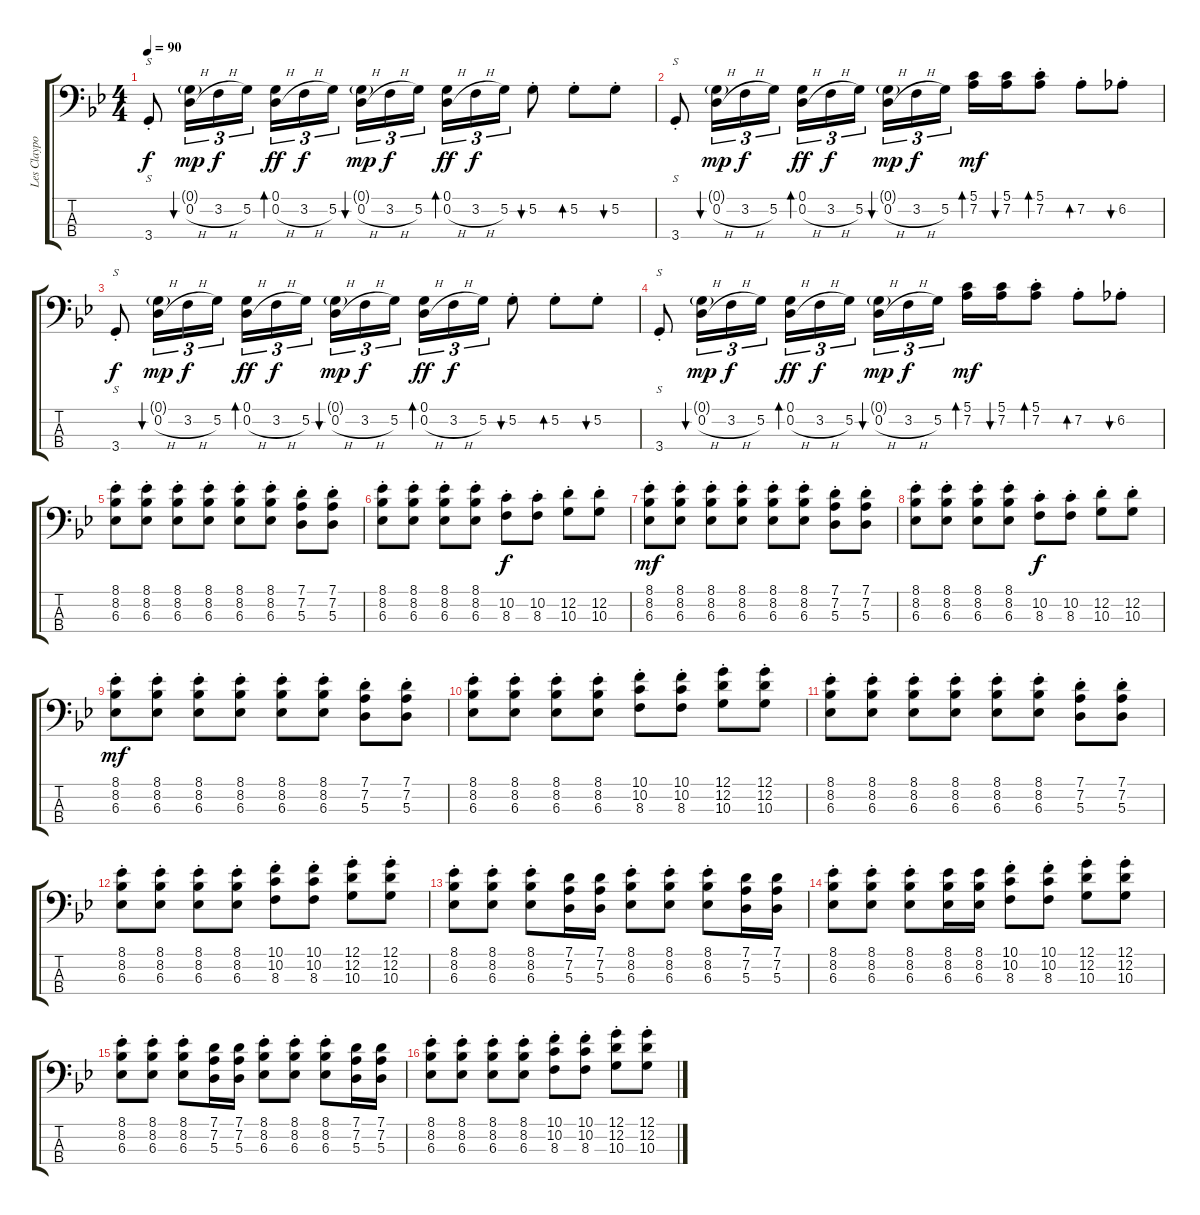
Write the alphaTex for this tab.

\track ("Les Claypool - Bass" "Les Claypo") {instrument slapbass1}
\staff {score tabs}
\tuning (G2 D2 A1 E1) {hide}
\ts (4 4)
\tempo 90
\clef f4
\ks bb
3.4{st}.8{s dy f} (0.1{g} 0.2{h}).16{tu (3 2) bu 60 dy mp} 3.2{h}.16{tu (3 2) dy f} 5.2.16{tu (3 2)} (0.1 0.2{h}).16{tu (3 2) bd 30 dy ff} 3.2{h}.16{tu (3 2) dy f} 5.2.16{tu (3 2)} (0.1{g} 0.2{h}).16{tu (3 2) bu 30 dy mp} 3.2{h}.16{tu (3 2) dy f} 5.2.16{tu (3 2)} (0.1 0.2{h}).16{tu (3 2) bd 30 dy ff} 3.2{h}.16{tu (3 2) dy f} 5.2.16{tu (3 2)} 5.2{st}.8{bu 30} 5.2{st}.8{bd 30} 5.2{st}.8{bu 30} |
3.4{st}.8{s} (0.1{g} 0.2{h}).16{tu (3 2) bu 60 dy mp} 3.2{h}.16{tu (3 2) dy f} 5.2.16{tu (3 2)} (0.1 0.2{h}).16{tu (3 2) bd 30 dy ff} 3.2{h}.16{tu (3 2) dy f} 5.2.16{tu (3 2)} (0.1{g} 0.2{h}).16{tu (3 2) bu 30 dy mp} 3.2{h}.16{tu (3 2) dy f} 5.2.16{tu (3 2)} (5.1 7.2).16{bd 60 dy mf} (5.1 7.2).16{bu 60} (5.1{st} 7.2{st}).8{bd 60} 7.2{st}.8{bd 120} 6.2{st}.8{bu 120} |
3.4{st}.8{s dy f} (0.1{g} 0.2{h}).16{tu (3 2) bu 60 dy mp} 3.2{h}.16{tu (3 2) dy f} 5.2.16{tu (3 2)} (0.1 0.2{h}).16{tu (3 2) bd 30 dy ff} 3.2{h}.16{tu (3 2) dy f} 5.2.16{tu (3 2)} (0.1{g} 0.2{h}).16{tu (3 2) bu 30 dy mp} 3.2{h}.16{tu (3 2) dy f} 5.2.16{tu (3 2)} (0.1 0.2{h}).16{tu (3 2) bd 30 dy ff} 3.2{h}.16{tu (3 2) dy f} 5.2.16{tu (3 2)} 5.2{st}.8{bu 30} 5.2{st}.8{bd 30} 5.2{st}.8{bu 30} |
3.4{st}.8{s} (0.1{g} 0.2{h}).16{tu (3 2) bu 60 dy mp} 3.2{h}.16{tu (3 2) dy f} 5.2.16{tu (3 2)} (0.1 0.2{h}).16{tu (3 2) bd 30 dy ff} 3.2{h}.16{tu (3 2) dy f} 5.2.16{tu (3 2)} (0.1{g} 0.2{h}).16{tu (3 2) bu 30 dy mp} 3.2{h}.16{tu (3 2) dy f} 5.2.16{tu (3 2)} (5.1 7.2).16{bd 60 dy mf} (5.1 7.2).16{bu 60} (5.1{st} 7.2{st}).8{bd 60} 7.2{st}.8{bd 120} 6.2{st}.8{bu 120} |
(8.1{st} 8.2{st} 6.3{st}).8 (8.1{st} 8.2{st} 6.3{st}).8 (8.1{st} 8.2{st} 6.3{st}).8 (8.1{st} 8.2{st} 6.3{st}).8 (8.1{st} 8.2{st} 6.3{st}).8 (8.1{st} 8.2{st} 6.3{st}).8 (7.1{st} 7.2{st} 5.3{st}).8 (7.1{st} 7.2{st} 5.3{st}).8 |
(8.1{st} 8.2{st} 6.3{st}).8 (8.1{st} 8.2{st} 6.3{st}).8 (8.1{st} 8.2{st} 6.3{st}).8 (8.1{st} 8.2{st} 6.3{st}).8 (10.2{st} 8.3{st}).8{dy f} (10.2{st} 8.3{st}).8 (12.2{st} 10.3{st}).8 (12.2{st} 10.3{st}).8 |
(8.1{st} 8.2{st} 6.3{st}).8{dy mf} (8.1{st} 8.2{st} 6.3{st}).8 (8.1{st} 8.2{st} 6.3{st}).8 (8.1{st} 8.2{st} 6.3{st}).8 (8.1{st} 8.2{st} 6.3{st}).8 (8.1{st} 8.2{st} 6.3{st}).8 (7.1{st} 7.2{st} 5.3{st}).8 (7.1{st} 7.2{st} 5.3{st}).8 |
(8.1{st} 8.2{st} 6.3{st}).8 (8.1{st} 8.2{st} 6.3{st}).8 (8.1{st} 8.2{st} 6.3{st}).8 (8.1{st} 8.2{st} 6.3{st}).8 (10.2{st} 8.3{st}).8{dy f} (10.2{st} 8.3{st}).8 (12.2{st} 10.3{st}).8 (12.2{st} 10.3{st}).8 |
(8.1{st} 8.2{st} 6.3{st}).8{dy mf} (8.1{st} 8.2{st} 6.3{st}).8 (8.1{st} 8.2{st} 6.3{st}).8 (8.1{st} 8.2{st} 6.3{st}).8 (8.1{st} 8.2{st} 6.3{st}).8 (8.1{st} 8.2{st} 6.3{st}).8 (7.1{st} 7.2{st} 5.3{st}).8 (7.1{st} 7.2{st} 5.3{st}).8 |
(8.1{st} 8.2{st} 6.3{st}).8 (8.1{st} 8.2{st} 6.3{st}).8 (8.1{st} 8.2{st} 6.3{st}).8 (8.1{st} 8.2{st} 6.3{st}).8 (10.1{st} 10.2{st} 8.3{st}).8 (10.1{st} 10.2{st} 8.3{st}).8 (12.1{st} 12.2{st} 10.3{st}).8 (12.1{st} 12.2{st} 10.3{st}).8 |
(8.1{st} 8.2{st} 6.3{st}).8 (8.1{st} 8.2{st} 6.3{st}).8 (8.1{st} 8.2{st} 6.3{st}).8 (8.1{st} 8.2{st} 6.3{st}).8 (8.1{st} 8.2{st} 6.3{st}).8 (8.1{st} 8.2{st} 6.3{st}).8 (7.1{st} 7.2{st} 5.3{st}).8 (7.1{st} 7.2{st} 5.3{st}).8 |
(8.1{st} 8.2{st} 6.3{st}).8 (8.1{st} 8.2{st} 6.3{st}).8 (8.1{st} 8.2{st} 6.3{st}).8 (8.1{st} 8.2{st} 6.3{st}).8 (10.1{st} 10.2{st} 8.3{st}).8 (10.1{st} 10.2{st} 8.3{st}).8 (12.1{st} 12.2{st} 10.3{st}).8 (12.1{st} 12.2{st} 10.3{st}).8 |
(8.1{st} 8.2{st} 6.3{st}).8 (8.1{st} 8.2{st} 6.3{st}).8 (8.1{st} 8.2{st} 6.3{st}).8 (7.1 7.2 5.3).16 (7.1 7.2 5.3).16 (8.1{st} 8.2{st} 6.3{st}).8 (8.1{st} 8.2{st} 6.3{st}).8 (8.1{st} 8.2{st} 6.3{st}).8 (7.1 7.2 5.3).16 (7.1 7.2 5.3).16 |
(8.1{st} 8.2{st} 6.3{st}).8 (8.1{st} 8.2{st} 6.3{st}).8 (8.1{st} 8.2{st} 6.3{st}).8 (8.1 8.2 6.3).16 (8.1 8.2 6.3).16 (10.1{st} 10.2{st} 8.3{st}).8 (10.1{st} 10.2{st} 8.3{st}).8 (12.1{st} 12.2{st} 10.3{st}).8 (12.1{st} 12.2{st} 10.3{st}).8 |
(8.1{st} 8.2{st} 6.3{st}).8 (8.1{st} 8.2{st} 6.3{st}).8 (8.1{st} 8.2{st} 6.3{st}).8 (7.1 7.2 5.3).16 (7.1 7.2 5.3).16 (8.1{st} 8.2{st} 6.3{st}).8 (8.1{st} 8.2{st} 6.3{st}).8 (8.1{st} 8.2{st} 6.3{st}).8 (7.1 7.2 5.3).16 (7.1 7.2 5.3).16 |
(8.1{st} 8.2{st} 6.3{st}).8 (8.1{st} 8.2{st} 6.3{st}).8 (8.1{st} 8.2{st} 6.3{st}).8 (8.1{st} 8.2{st} 6.3{st}).8 (10.1{st} 10.2{st} 8.3{st}).8 (10.1{st} 10.2{st} 8.3{st}).8 (12.1{st} 12.2{st} 10.3{st}).8 (12.1{st} 12.2{st} 10.3{st}).8
